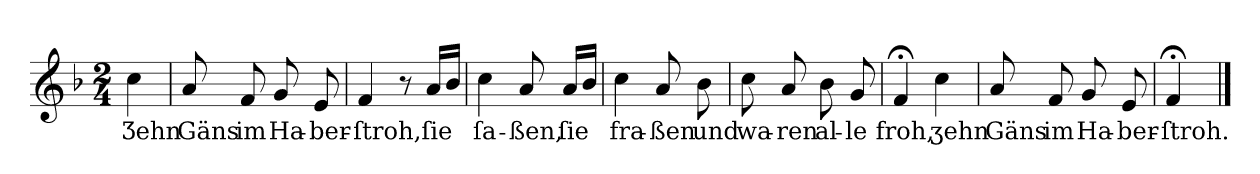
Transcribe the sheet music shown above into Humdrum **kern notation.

**kern	**text
*part1	*part1
*staff1	*staff1
*clefG2	*
*k[b-]	*
*F:	*
*M2/4	*
=	=
4cc	Ʒehn
=1	=1
8a	Gäns
8f	im
8g	Ha-
8e	-ber-
=2	=2
4f	-ſtroh,
8r	.
16aLL	ſie
16b-JJ	.
=3	=3
4cc	ſa-
8a	-ßen,
16aLL	ſie
16b-JJ	.
=4	=4
4cc	fra-
8a	-ßen
8b-	und
=5	=5
8cc	wa-
8a	-ren
8b-	al-
8g	-le
=6	=6
4f;<	froh,
4cc	ʒehn
=7	=7
8a	Gäns
8f	im
8g	Ha-
8e	-ber-
=8	=8
4f;<	-ſtroh.
==	==
*-	*-
